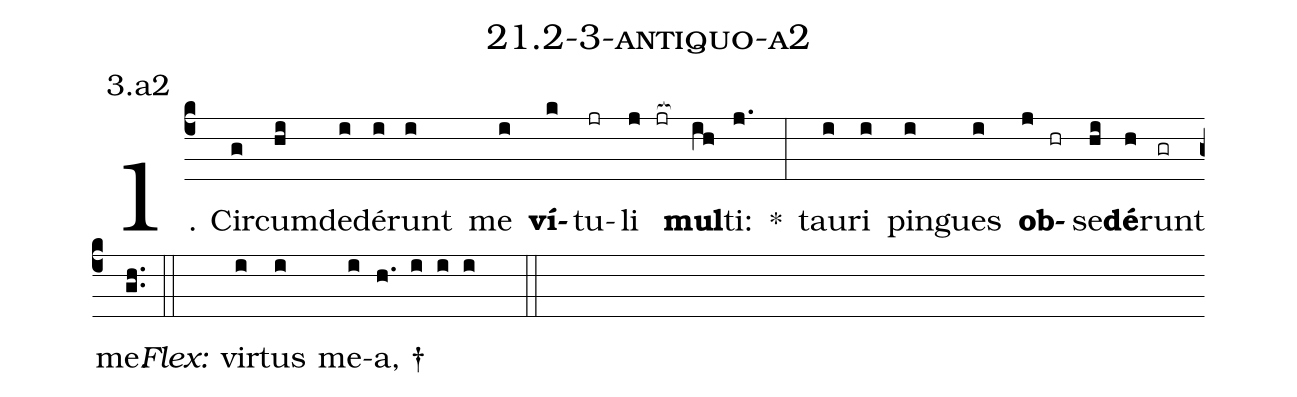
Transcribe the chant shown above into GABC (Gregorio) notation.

name: 21.2-3-antiquo-a2;
annotation: 3.a2;
%%
(c4)1. Cir(g)cum(hi)de(i)dé(i)runt(i) me(i) <b>ví</b>(k)tu(jr)li(j jr[ocb:1{]) <b>mul</b>(ih[ocb:0}])ti:(j.) *(:) tau(i)ri(i) pin(i)gues(i) <b>ob</b>(j hr)se(hi)<b>dé</b>(h)runt(gr) me.(gh..) (::)
<i>Flex:</i>()  vir(i)tus(i) me(i)a, †(h. i i i  ::)

%E(i) u(i) o(j) u(hi) a(h) e.(gh..) (::)
